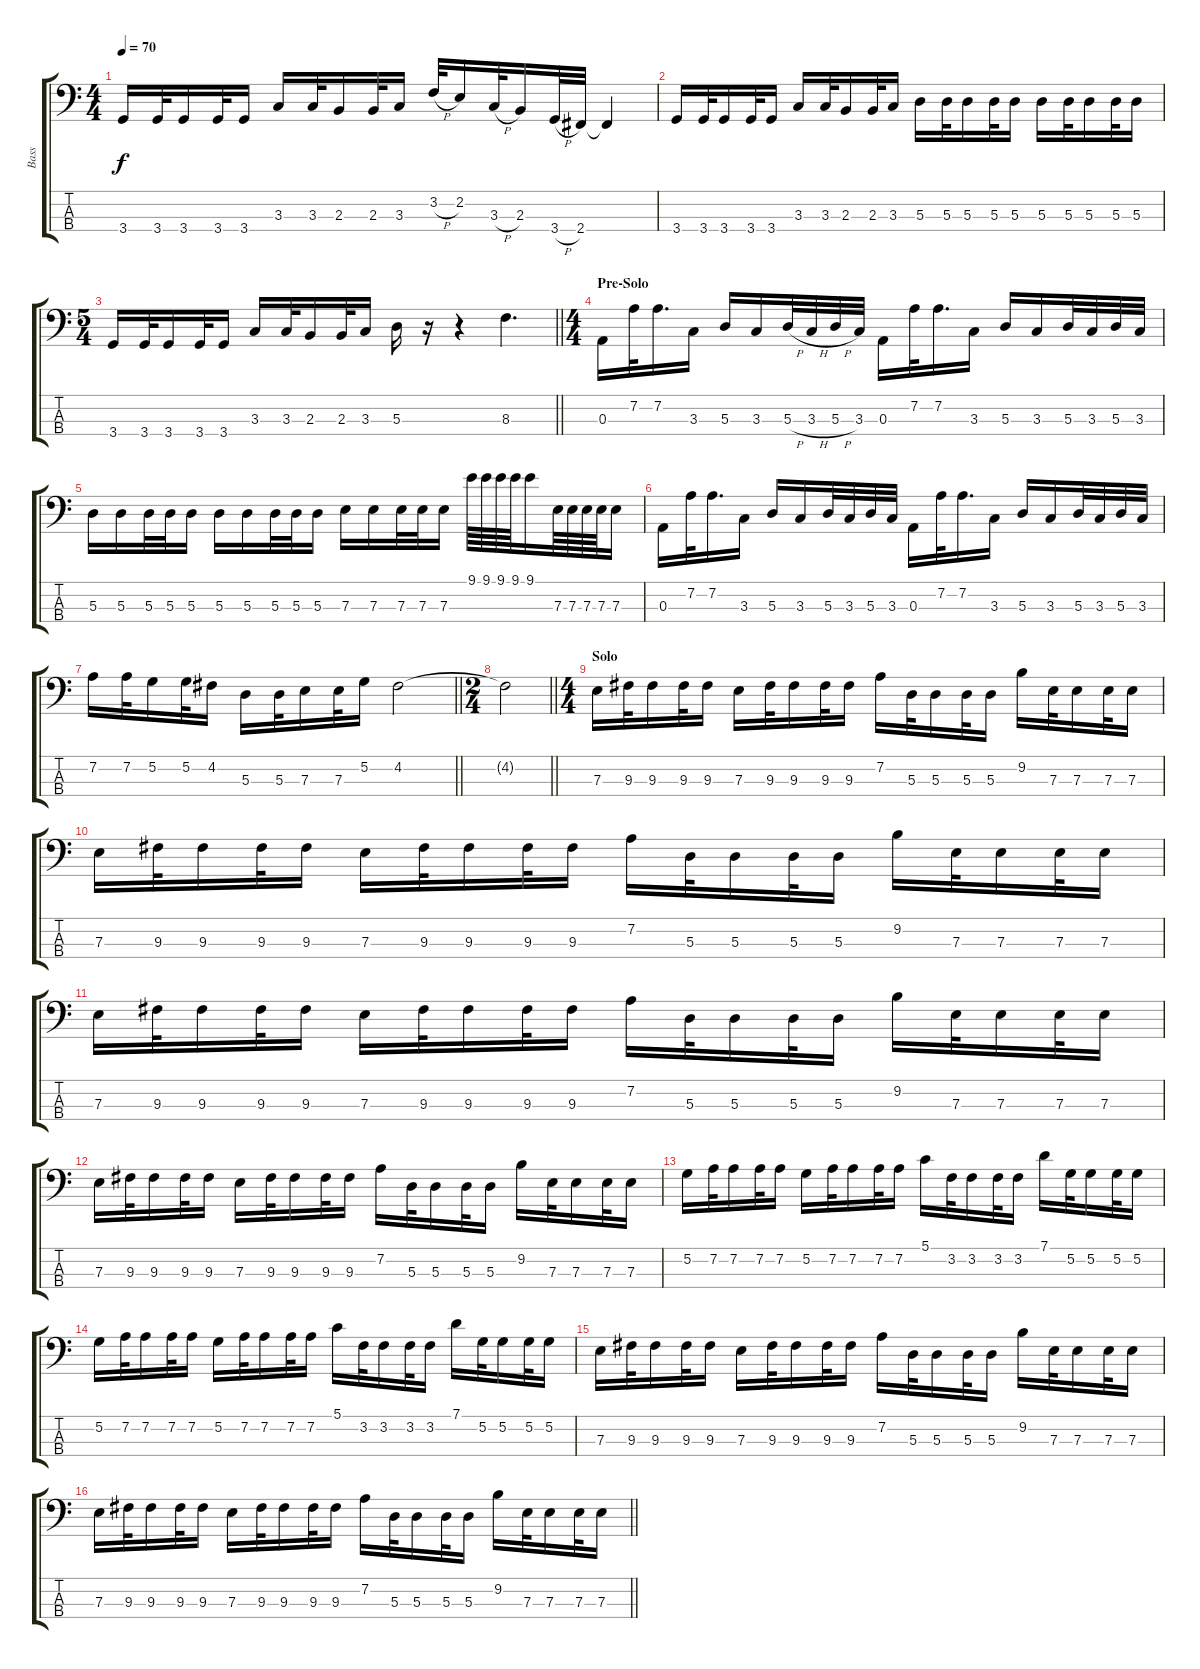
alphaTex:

\track ("Bass" "Bass") {instrument electricbassfinger}
\staff {score tabs}
\tuning (G2 D2 A1 E1) {hide}
\ts (4 4)
\tempo 70
\clef f4
\ks c
3.4.16{dy f} 3.4.32 3.4.16 3.4.32 3.4.16 3.3.16 3.3.32 2.3.16 2.3.32 3.3.16 3.2{h}.32 2.2.16 3.3{h}.32 2.3.16 3.4{h}.32 2.4.32 2.4{t}.4 |
3.4.16 3.4.32 3.4.16 3.4.32 3.4.16 3.3.16 3.3.32 2.3.16 2.3.32 3.3.16 5.3.16 5.3.32 5.3.16 5.3.32 5.3.16 5.3.16 5.3.32 5.3.16 5.3.32 5.3.16 |
\ts (5 4)
\barLineRight lightlight
3.4.16 3.4.32 3.4.16 3.4.32 3.4.16 3.3.16 3.3.32 2.3.16 2.3.32 3.3.16 5.3.16 r.16 r.4 8.3.4{d} |
\ts (4 4)
\section ("" "Pre-Solo")
0.3.16 7.2.32 7.2.16{d} 3.3.16 5.3.16 3.3.16 5.3{h}.32 3.3{h}.32 5.3{h}.32 3.3.32 0.3.16 7.2.32 7.2.16{d} 3.3.16 5.3.16 3.3.16 5.3.32 3.3.32 5.3.32 3.3.32 |
5.3.16 5.3.16 5.3.32 5.3.32 5.3.16 5.3.16 5.3.16 5.3.32 5.3.32 5.3.16 7.3.16 7.3.16 7.3.32 7.3.32 7.3.16 9.1.64 9.1.64 9.1.64 9.1.64 9.1.16 7.3.64 7.3.64 7.3.64 7.3.64 7.3.16 |
0.3.16 7.2.32 7.2.16{d} 3.3.16 5.3.16 3.3.16 5.3.32 3.3.32 5.3.32 3.3.32 0.3.16 7.2.32 7.2.16{d} 3.3.16 5.3.16 3.3.16 5.3.32 3.3.32 5.3.32 3.3.32 |
\barLineRight lightlight
7.2.16 7.2.32 5.2.16 5.2.32 4.2.16 5.3.16 5.3.32 7.3.16 7.3.32 5.2.16 4.2.2 |
\ts (2 4)
\barLineRight lightlight
4.2{t}.2 |
\ts (4 4)
\section ("" "Solo")
7.3.16 9.3.32 9.3.16 9.3.32 9.3.16 7.3.16 9.3.32 9.3.16 9.3.32 9.3.16 7.2.16 5.3.32 5.3.16 5.3.32 5.3.16 9.2.16 7.3.32 7.3.16 7.3.32 7.3.16 |
7.3.16 9.3.32 9.3.16 9.3.32 9.3.16 7.3.16 9.3.32 9.3.16 9.3.32 9.3.16 7.2.16 5.3.32 5.3.16 5.3.32 5.3.16 9.2.16 7.3.32 7.3.16 7.3.32 7.3.16 |
7.3.16 9.3.32 9.3.16 9.3.32 9.3.16 7.3.16 9.3.32 9.3.16 9.3.32 9.3.16 7.2.16 5.3.32 5.3.16 5.3.32 5.3.16 9.2.16 7.3.32 7.3.16 7.3.32 7.3.16 |
7.3.16 9.3.32 9.3.16 9.3.32 9.3.16 7.3.16 9.3.32 9.3.16 9.3.32 9.3.16 7.2.16 5.3.32 5.3.16 5.3.32 5.3.16 9.2.16 7.3.32 7.3.16 7.3.32 7.3.16 |
5.2.16 7.2.32 7.2.16 7.2.32 7.2.16 5.2.16 7.2.32 7.2.16 7.2.32 7.2.16 5.1.16 3.2.32 3.2.16 3.2.32 3.2.16 7.1.16 5.2.32 5.2.16 5.2.32 5.2.16 |
5.2.16 7.2.32 7.2.16 7.2.32 7.2.16 5.2.16 7.2.32 7.2.16 7.2.32 7.2.16 5.1.16 3.2.32 3.2.16 3.2.32 3.2.16 7.1.16 5.2.32 5.2.16 5.2.32 5.2.16 |
7.3.16 9.3.32 9.3.16 9.3.32 9.3.16 7.3.16 9.3.32 9.3.16 9.3.32 9.3.16 7.2.16 5.3.32 5.3.16 5.3.32 5.3.16 9.2.16 7.3.32 7.3.16 7.3.32 7.3.16 |
\barLineRight lightlight
7.3.16 9.3.32 9.3.16 9.3.32 9.3.16 7.3.16 9.3.32 9.3.16 9.3.32 9.3.16 7.2.16 5.3.32 5.3.16 5.3.32 5.3.16 9.2.16 7.3.32 7.3.16 7.3.32 7.3.16
